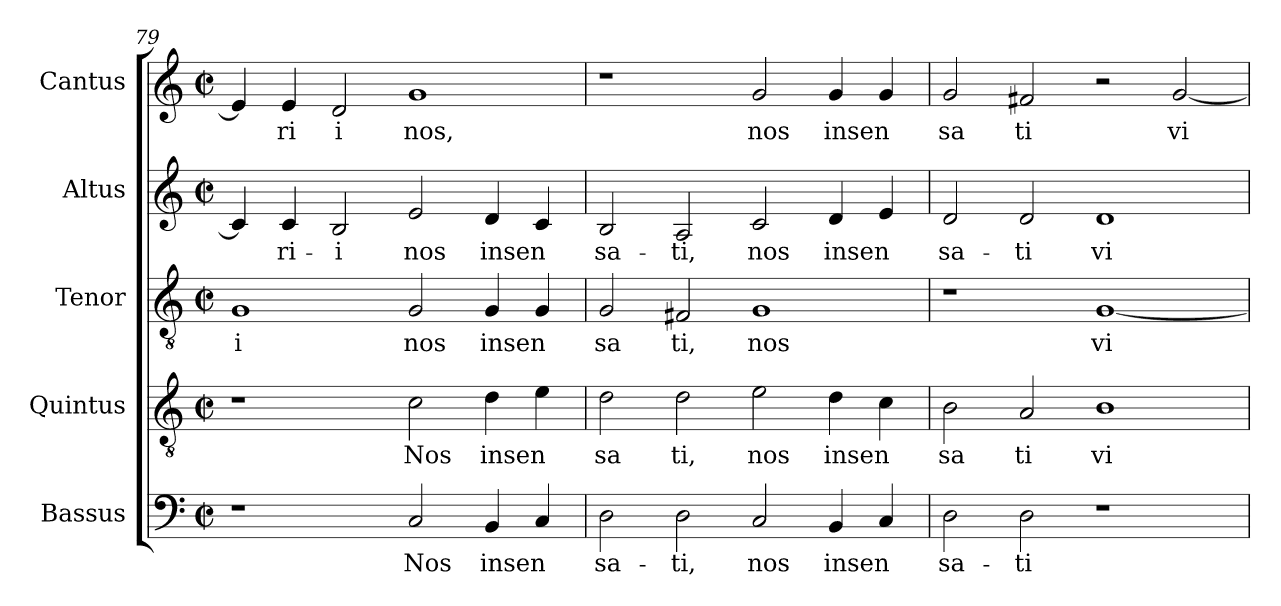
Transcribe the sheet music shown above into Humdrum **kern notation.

**kern	**text	**kern	**text	**kern	**text	**kern	**text	**kern	**text
*part5	*part5	*part4	*part4	*part3	*part3	*part2	*part2	*part1	*part1
*staff5	*staff5	*staff4	*staff4	*staff3	*staff3	*staff2	*staff2	*staff1	*staff1
*I"Bassus	*	*I"Quintus	*	*I"Tenor	*	*I"Altus	*	*I"Cantus	*
*clefF4	*	*clefGv2	*	*clefGv2	*	*clefG2	*	*clefG2	*
*k[]	*	*k[]	*	*k[]	*	*k[]	*	*k[]	*
*C:	*	*C:	*	*C:	*	*C:	*	*C:	*
*M2/2	*	*M2/2	*	*M2/2	*	*M2/2	*	*M2/2	*
*met(c|)	*	*met(c|)	*	*met(c|)	*	*met(c|)	*	*met(c|)	*
=79	=79	=79	=79	=79	=79	=79	=79	=79	=79
!	!	!	!	!	!LO:LY:b:cj	!	!LO:LY:b:cj	!	!LO:LY:b:cj
1r	.	1r	.	1G	i	4c/]	--	4e/]	.
!	!	!	!	!	!	!	!LO:LY:b:cj	!	!LO:LY:b:cj
.	.	.	.	.	.	4c/	-ri-	4e/	ri
!	!	!	!	!	!	!	!LO:LY:b:cj	!	!LO:LY:b:cj
.	.	.	.	.	.	2B/	-i	2d/	i
!	!LO:LY:b:cj	!	!LO:LY:b:cj	!	!LO:LY:b:cj	!	!LO:LY:b:cj	!	!LO:LY:b:cj
2C/	Nos	2c\	Nos	2G/	nos	2e/	nos	1g	nos,
!	!LO:LY:b:cj	!	!LO:LY:b:cj	!	!LO:LY:b:cj	!	!LO:LY:b:cj	!	!
4BB/	insen-	4d\	insen	4G/	insen	4d/	insen-	.	.
!	!LO:LY:b:cj	!	!LO:LY:b:cj	!	!LO:LY:b:cj	!	!LO:LY:b:cj	!	!
4C/	--	4e\	.	4G/	.	4c/	--	.	.
=80	=80	=80	=80	=80	=80	=80	=80	=80	=80
!	!LO:LY:b:cj	!	!LO:LY:b:cj	!	!LO:LY:b:cj	!	!LO:LY:b:cj	!	!
2D\	-sa-	2d\	sa	2G/	sa	2B/	-sa-	1r	.
!	!LO:LY:b:cj	!	!LO:LY:b:cj	!	!LO:LY:b:cj	!	!LO:LY:b:cj	!	!
2D\	-ti,	2d\	ti,	2F#X/	ti,	2A/	-ti,	.	.
!	!LO:LY:b:cj	!	!LO:LY:b:cj	!	!LO:LY:b:cj	!	!LO:LY:b:cj	!	!LO:LY:b:cj
2C/	nos	2e\	nos	1G	nos	2c/	nos	2g/	nos
!	!LO:LY:b:cj	!	!LO:LY:b:cj	!	!	!	!LO:LY:b:cj	!	!LO:LY:b:cj
4BB/	insen-	4d\	insen	.	.	4d/	insen-	4g/	insen
!	!LO:LY:b:cj	!	!LO:LY:b:cj	!	!	!	!LO:LY:b:cj	!	!LO:LY:b:cj
4C/	--	4c\	.	.	.	4e/	--	4g/	.
=81	=81	=81	=81	=81	=81	=81	=81	=81	=81
!	!LO:LY:b:cj	!	!LO:LY:b:cj	!	!	!	!LO:LY:b:cj	!	!LO:LY:b:cj
2D\	-sa-	2B\	sa	1r	.	2d/	-sa-	2g/	sa
!	!LO:LY:b:cj	!	!LO:LY:b:cj	!	!	!	!LO:LY:b:cj	!	!LO:LY:b:cj
2D\	-ti	2A/	ti	.	.	2d/	-ti	2f#X/	ti
!	!	!	!LO:LY:b:cj	!	!LO:LY:b:cj	!	!LO:LY:b:cj	!	!
1r	.	1B	vi	[<1G	vi	1d	vi-	2r	.
!	!	!	!	!	!	!	!	!	!LO:LY:b:cj
.	.	.	.	.	.	.	.	[<2g/	vi
=	=	=	=	=	=	=	=	=	=
*-	*-	*-	*-	*-	*-	*-	*-	*-	*-
